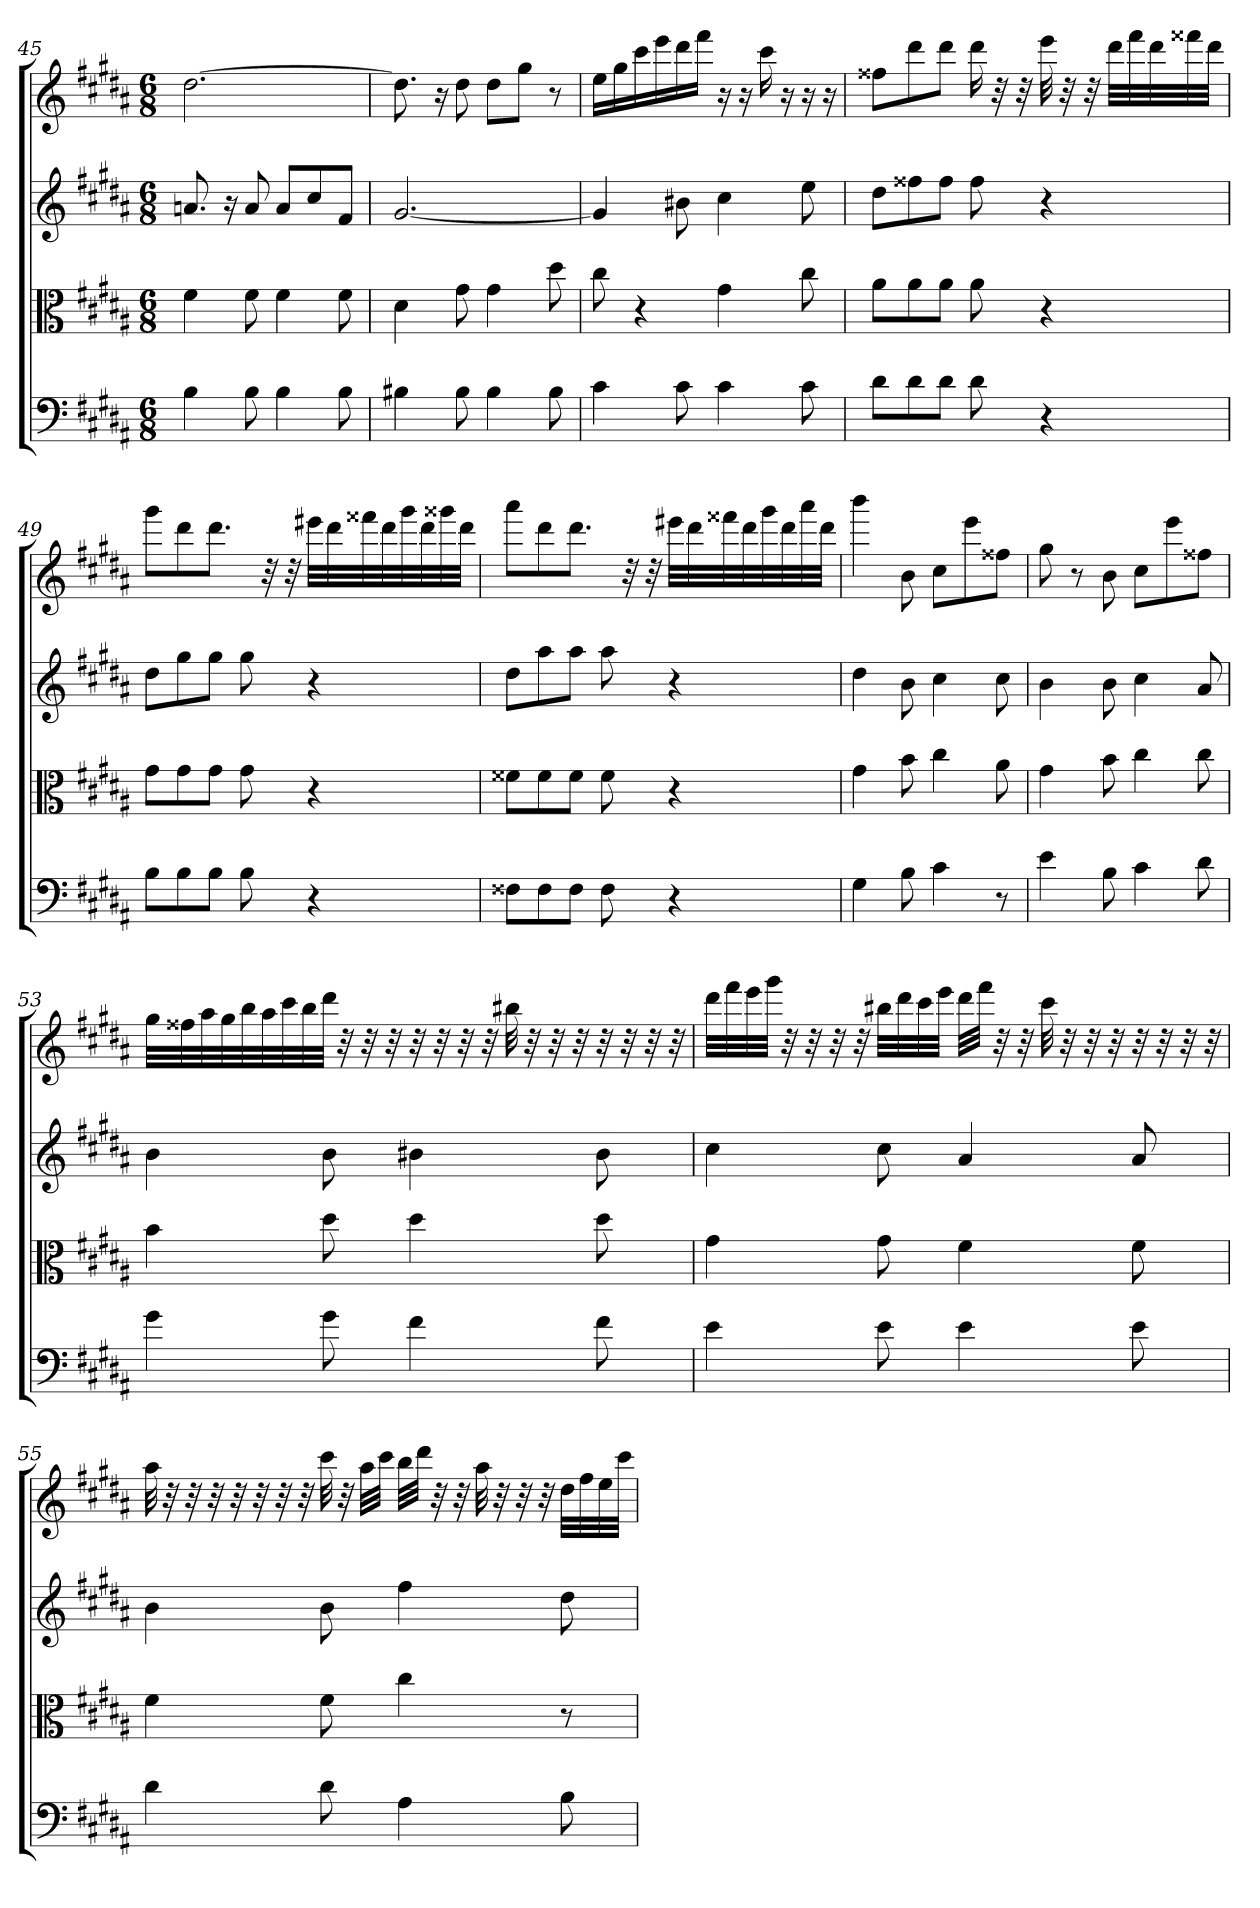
**kern	**kern	**kern	**kern
*part4	*part3	*part2	*part1
*staff4	*staff3	*staff2	*staff1
*clefF4	*clefC3	*clefG2	*clefG2
*k[f#c#g#d#a#]	*k[f#c#g#d#a#]	*k[f#c#g#d#a#]	*k[f#c#g#d#a#]
*B:	*B:	*B:	*B:
*M6/8	*M6/8	*M6/8	*M6/8
=45	=45	=45	=45
4B	4f#	8.an	[2.dd#
.	.	16r	.
8B	8f#	8a	.
4B	4f#	8a/L	.
.	.	8cc#/	.
8B	8f#	8f#/J	.
=46	=46	=46	=46
4B#X	4d#	[2.g#	8.dd#]
.	.	.	16r
8B#	8g#	.	8dd#
4B#	4g#	.	8dd#\L
.	.	.	8gg#\J
8B#	8dd#	.	8r
=47	=47	=47	=47
4c#	8cc#	4g#]	16ee\LL
.	.	.	16gg#\
.	4r	.	16ccc#\
.	.	.	16eee\
8c#	.	8b#X	16ddd#\
.	.	.	16fff#\JJ
4c#	4g#	4cc#	16r
.	.	.	16r
.	.	.	16ccc#
.	.	.	16r
8c#	8cc#	8ee	16r
.	.	.	16r
=48	=48	=48	=48
8d#\L	8a#\L	8dd#\L	8ff##X\L
8d#\	8a#\	8ff##X\	8ddd#\
8d#\J	8a#\J	8ff##\J	8ddd#\J
8d#	8a#	8ff##	16ddd#
.	.	.	32r
.	.	.	32r
4r	4r	4r	32eee
.	.	.	32r
.	.	.	32r
.	.	.	32ddd#\LLL
.	.	.	32fff#\
.	.	.	32ddd#\
.	.	.	32fff##X\
.	.	.	32ddd#\JJJ
=49	=49	=49	=49
8B\L	8g#\L	8dd#\L	8ggg#\L
8B\	8g#\	8gg#\	8ddd#\
8B\J	8g#\J	8gg#\J	8.ddd#\J
8B	8g#	8gg#	.
.	.	.	32r
.	.	.	32r
4r	4r	4r	32eee#X\LLL
.	.	.	32ddd#\
.	.	.	32fff##X\
.	.	.	32ddd#\
.	.	.	32ggg#\
.	.	.	32ddd#\
.	.	.	32ggg##X\
.	.	.	32ddd#\JJJ
=50	=50	=50	=50
8F##X\L	8f##X\L	8dd#\L	8aaa#\L
8F##\	8f##\	8aa#\	8ddd#\
8F##\J	8f##\J	8aa#\J	8.ddd#\J
8F##	8f##	8aa#	.
.	.	.	32r
.	.	.	32r
4r	4r	4r	32eee#X\LLL
.	.	.	32ddd#\
.	.	.	32fff##X\
.	.	.	32ddd#\
.	.	.	32ggg#\
.	.	.	32ddd#\
.	.	.	32aaa#\
.	.	.	32ddd#\JJJ
=51	=51	=51	=51
4G#	4g#	4dd#	4bbb
8B	8b	8b	8b
4c#	4cc#	4cc#	8cc#\L
.	.	.	8eee\
8r	8a#	8cc#	8ff##X\J
=52	=52	=52	=52
4e	4g#	4b	8gg#
.	.	.	8r
8B	8b	8b	8b
4c#	4cc#	4cc#	8cc#\L
.	.	.	8eee\
8d#	8cc#	8a#	8ff##X\J
=53	=53	=53	=53
4g#	4b	4b	32gg#\LLL
.	.	.	32ff##X\
.	.	.	32aa#\
.	.	.	32gg#\
.	.	.	32bb\
.	.	.	32aa#\
.	.	.	32ccc#\
.	.	.	32bb\
8g#	8dd#	8b	32ddd#\JJJ
.	.	.	32r
.	.	.	32r
.	.	.	32r
4f#	4dd#	4b#X	32r
.	.	.	32r
.	.	.	32r
.	.	.	32r
.	.	.	32bb#X
.	.	.	32r
.	.	.	32r
.	.	.	32r
8f#	8dd#	8b#	32r
.	.	.	32r
.	.	.	32r
.	.	.	32r
=54	=54	=54	=54
4e	4g#	4cc#	32ddd#\LLL
.	.	.	32fff#\
.	.	.	32eee\
.	.	.	32ggg#\JJJ
.	.	.	32r
.	.	.	32r
.	.	.	32r
.	.	.	32r
8e	8g#	8cc#	32bb#X\LLL
.	.	.	32ddd#\
.	.	.	32ccc#\
.	.	.	32eee\JJJ
4e	4f#	4a#	32ddd#\LLL
.	.	.	32fff#\JJJ
.	.	.	32r
.	.	.	32r
.	.	.	32ccc#
.	.	.	32r
.	.	.	32r
.	.	.	32r
8e	8f#	8a#	32r
.	.	.	32r
.	.	.	32r
.	.	.	32r
=55	=55	=55	=55
4d#	4f#	4b	32aa#
.	.	.	32r
.	.	.	32r
.	.	.	32r
.	.	.	32r
.	.	.	32r
.	.	.	32r
.	.	.	32r
8d#	8f#	8b	32ccc#
.	.	.	32r
.	.	.	32aa#\LLL
.	.	.	32ccc#\JJJ
4A#	4cc#	4ff#	32bb\LLL
.	.	.	32ddd#\JJJ
.	.	.	32r
.	.	.	32r
.	.	.	32aa#
.	.	.	32r
.	.	.	32r
.	.	.	32r
8B	8r	8dd#	32dd#\LLL
.	.	.	32ff#\
.	.	.	32ee\
.	.	.	32ccc#\JJJ
=	=	=	=
*-	*-	*-	*-
